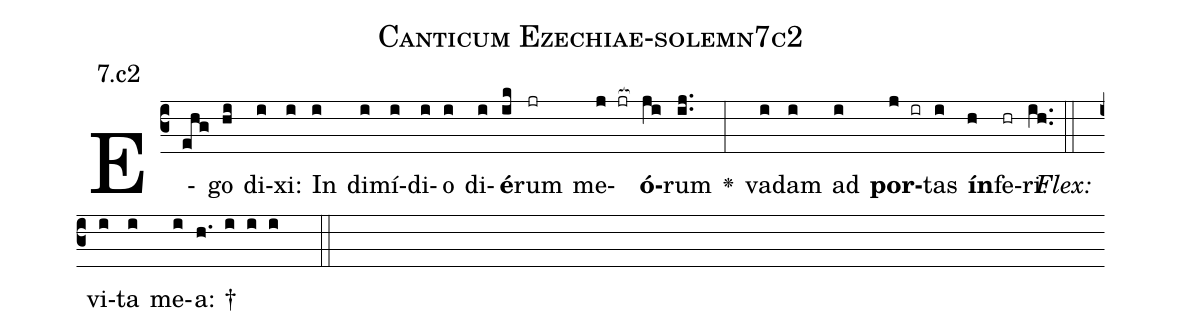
name: Canticum Ezechiae-solemn7c2;
annotation: 7.c2;
%%
(c3)E(ehg)go(hi) di(i)xi:(i) In(i) di(i)mí(i)di(i)o(i) di(i)<b>é</b>(ik)rum(jr) me(j jr[ocb:1{])<b>ó</b>(ji[ocb:0}])rum(ij..) <v>\greheightstar</v>(:) va(i)dam(i) ad(i) <b>por</b>(j ir)tas(i) <b>ín</b>(h)fe(hr)ri.(ih..) (::)
<i>Flex:</i>()  vi(i)ta(i) me(i)a: †(h. i i i  ::)

%E(i) u(i) o(j) u(i) a(h) e.(ih..) (::)
